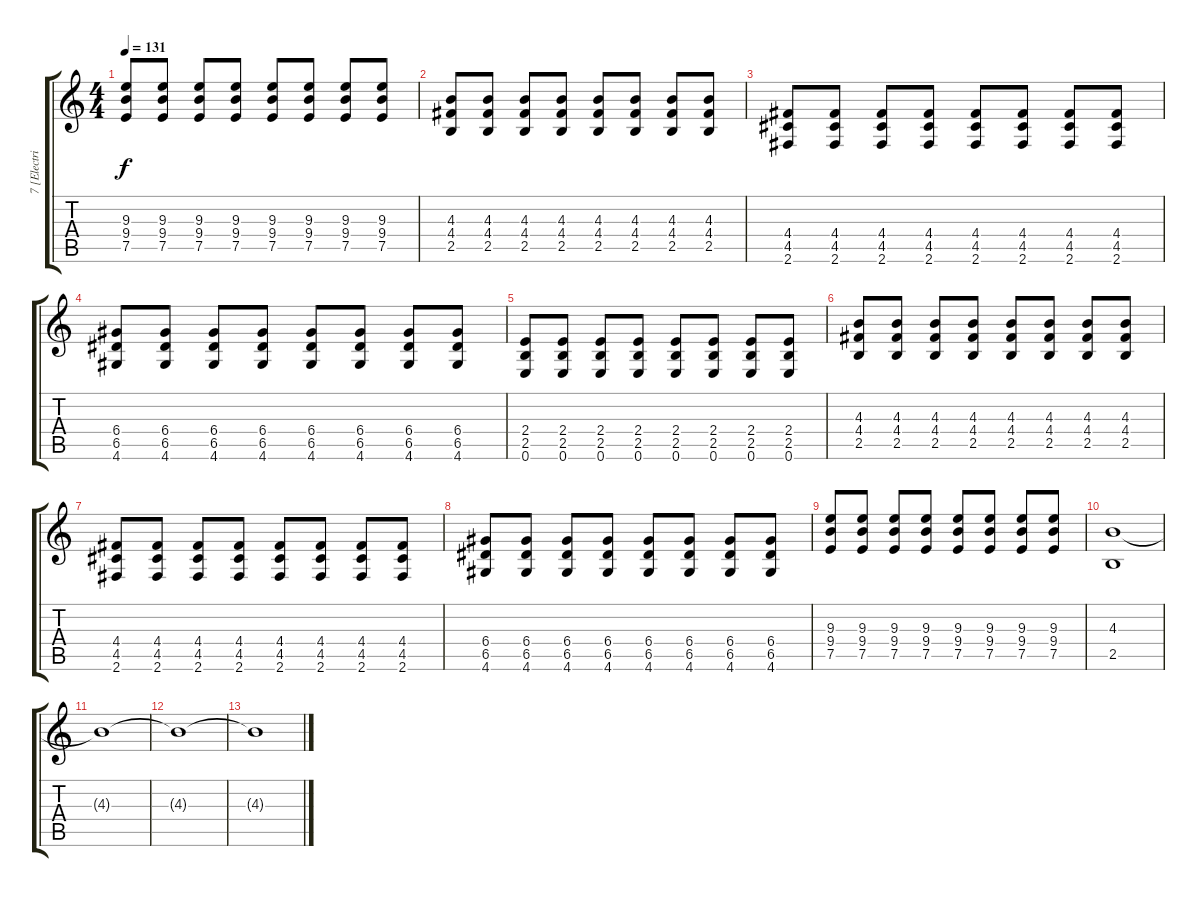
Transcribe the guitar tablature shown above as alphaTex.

\track ("7 [Electric - Distortion]" "7 [Electri") {instrument overdrivenguitar}
\staff {score tabs}
\tuning (E4 B3 G3 D3 A2 E2) {hide}
\ts (4 4)
\tempo 131
\clef g2
\ks c
(9.3 9.4 7.5).8{dy f} (9.3 9.4 7.5).8 (9.3 9.4 7.5).8 (9.3 9.4 7.5).8 (9.3 9.4 7.5).8 (9.3 9.4 7.5).8 (9.3 9.4 7.5).8 (9.3 9.4 7.5).8 |
(4.3 4.4 2.5).8 (4.3 4.4 2.5).8 (4.3 4.4 2.5).8 (4.3 4.4 2.5).8 (4.3 4.4 2.5).8 (4.3 4.4 2.5).8 (4.3 4.4 2.5).8 (4.3 4.4 2.5).8 |
(4.4 4.5 2.6).8 (4.4 4.5 2.6).8 (4.4 4.5 2.6).8 (4.4 4.5 2.6).8 (4.4 4.5 2.6).8 (4.4 4.5 2.6).8 (4.4 4.5 2.6).8 (4.4 4.5 2.6).8 |
(6.4 6.5 4.6).8 (6.4 6.5 4.6).8 (6.4 6.5 4.6).8 (6.4 6.5 4.6).8 (6.4 6.5 4.6).8 (6.4 6.5 4.6).8 (6.4 6.5 4.6).8 (6.4 6.5 4.6).8 |
(2.4 2.5 0.6).8 (2.4 2.5 0.6).8 (2.4 2.5 0.6).8 (2.4 2.5 0.6).8 (2.4 2.5 0.6).8 (2.4 2.5 0.6).8 (2.4 2.5 0.6).8 (2.4 2.5 0.6).8 |
(4.3 4.4 2.5).8 (4.3 4.4 2.5).8 (4.3 4.4 2.5).8 (4.3 4.4 2.5).8 (4.3 4.4 2.5).8 (4.3 4.4 2.5).8 (4.3 4.4 2.5).8 (4.3 4.4 2.5).8 |
(4.4 4.5 2.6).8 (4.4 4.5 2.6).8 (4.4 4.5 2.6).8 (4.4 4.5 2.6).8 (4.4 4.5 2.6).8 (4.4 4.5 2.6).8 (4.4 4.5 2.6).8 (4.4 4.5 2.6).8 |
(6.4 6.5 4.6).8 (6.4 6.5 4.6).8 (6.4 6.5 4.6).8 (6.4 6.5 4.6).8 (6.4 6.5 4.6).8 (6.4 6.5 4.6).8 (6.4 6.5 4.6).8 (6.4 6.5 4.6).8 |
(9.3 9.4 7.5).8 (9.3 9.4 7.5).8 (9.3 9.4 7.5).8 (9.3 9.4 7.5).8 (9.3 9.4 7.5).8 (9.3 9.4 7.5).8 (9.3 9.4 7.5).8 (9.3 9.4 7.5).8 |
(4.3 2.5).1 |
4.3{t}.1 |
4.3{t}.1 |
4.3{t}.1
